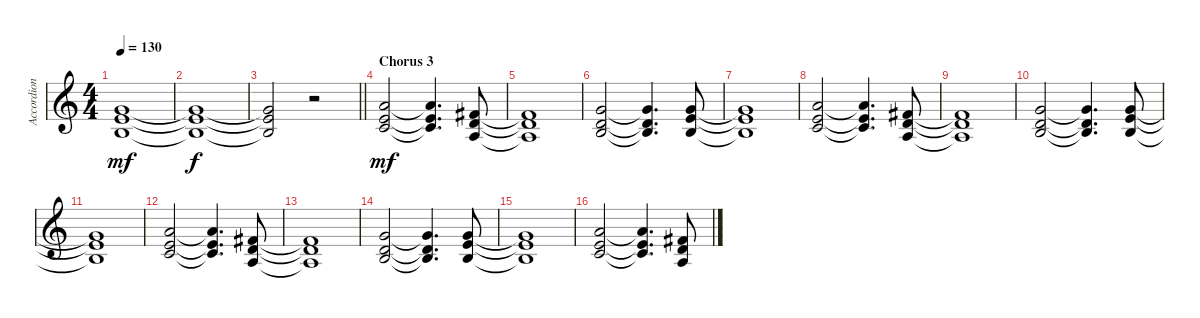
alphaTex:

\track ("Accordion" "Accordion") {instrument accordion}
\staff {score}
\tuning (E4 B3 G3 D3 A2 E2) {hide}
\ts (4 4)
\tempo 130
\clef g2
\ks aminor
(3.1{t} 5.2{t} 4.3{t}).1{dy mf} |
(3.1{t} 5.2{t} 4.3{t}).1{dy f} |
\barLineRight lightlight
(3.1{t} 5.2{t} 4.3{t}).2 r.2 |
\section ("" "Chorus 3")
(5.1 5.2 5.3).2{dy mf} (5.1{t} 5.2{t} 5.3{t}).4{d} (2.1 3.2 2.3).8 |
(2.1{t} 3.2{t} 2.3{t}).1 |
(3.1 3.2 4.3).2 (3.1{t} 3.2{t} 4.3{t}).4{d} (3.1 5.2 4.3).8 |
(3.1{t} 5.2{t} 4.3{t}).1 |
(5.1 5.2 5.3).2 (5.1{t} 5.2{t} 5.3{t}).4{d} (2.1 3.2 2.3).8 |
(2.1{t} 3.2{t} 2.3{t}).1 |
(3.1 3.2 4.3).2 (3.1{t} 3.2{t} 4.3{t}).4{d} (3.1 5.2 4.3).8 |
(3.1{t} 5.2{t} 4.3{t}).1 |
(5.1 5.2 5.3).2 (5.1{t} 5.2{t} 5.3{t}).4{d} (2.1 3.2 2.3).8 |
(2.1{t} 3.2{t} 2.3{t}).1 |
(3.1 3.2 4.3).2 (3.1{t} 3.2{t} 4.3{t}).4{d} (3.1 5.2 4.3).8 |
(3.1{t} 5.2{t} 4.3{t}).1 |
(5.1 5.2 5.3).2 (5.1{t} 5.2{t} 5.3{t}).4{d} (2.1 3.2 2.3).8
